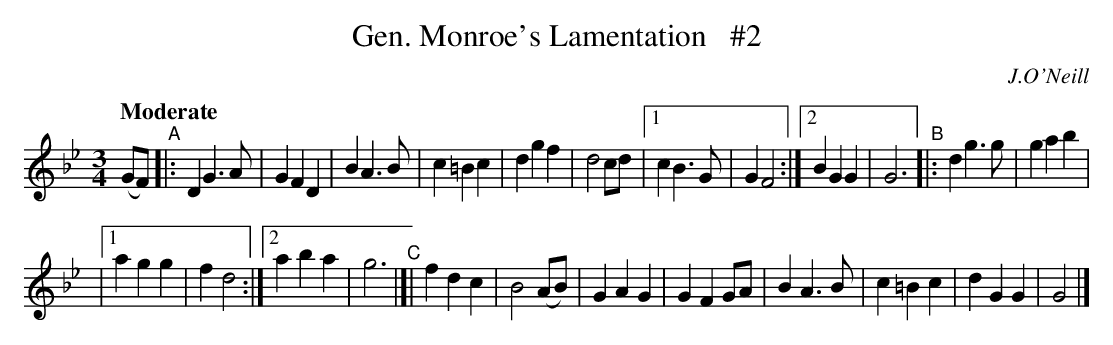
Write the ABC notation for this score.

X:1
T: Gen. Monroe's Lamentation   #2
Q: "Moderate"
O: J.O'Neill
M: 3/4
L: 1/4
K: Gm
(G/F/) "^A"|: DG>A | GFD | BA>B | c=Bc | dgf | d2c/d/ |[1 cB>G | GF2 :|[2 BGG | G3 "^B"|: dg>g | gab |
|[1 agg | fd2 :|2 aba | g3 "^C"|[| fdc | B2(A/B/) | GAG | GFG/A/ | BA>B | c=Bc | dGG | G2 |]
